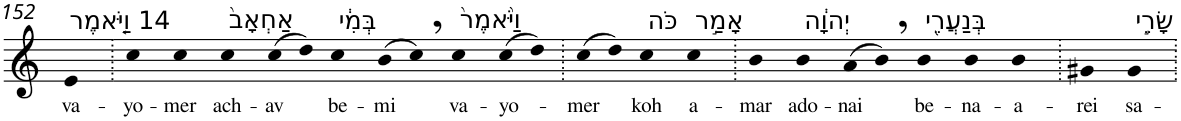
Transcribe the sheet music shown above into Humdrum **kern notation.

**kern	**text
*part1	*part1
*staff1	*staff1
*I"Piano	*
*I'Pno	*
!!LO:PB:g=z
*clefG2	*
*k[]	*
=152	=152
!LO:TX:a:t=14 וַיֹּ֤אמֶר	!
!	!LO:LY:b
4e	va-
=153.	=153.
!	!LO:LY:b
4cc	-yo-
!	!LO:LY:b
4cc	-mer
!LO:TX:a:t=אַחְאָב֙	!
!	!LO:LY:b
4cc	ach-
!	!LO:LY:b
(>8cc	-av
8dd)	.
!LO:TX:a:t=בְּמִ֔י	!
!	!LO:LY:b
4cc	be-
!	!LO:LY:b
(>8b	-mi
8cc,)	.
!LO:TX:a:t=וַיֹּ֙אמֶר֙	!
!	!LO:LY:b
4cc	va-
!	!LO:LY:b
(>8cc	-yo-
8dd)	.
=154.	=154.
!	!LO:LY:b
(>8cc	-mer
8dd)	.
!LO:TX:a:t=כֹּה	!
!	!LO:LY:b
4cc	koh
!LO:TX:a:t=אָמַ֣ר	!
!	!LO:LY:b
4cc	a-
=155.	=155.
!	!LO:LY:b
4b	-mar
!LO:TX:a:t=יְהוָ֔ה	!
!	!LO:LY:b
4b	ado-
!	!LO:LY:b
(>8a	-nai
8b,)	.
!LO:TX:a:t=בְּנַעֲרֵ֖י	!
!	!LO:LY:b
4b	be-
!	!LO:LY:b
4b	-na-
!	!LO:LY:b
4b	-a-
=156.	=156.
!	!LO:LY:b
4g#X	-rei
!LO:TX:a:t=שָׂרֵ֣י	!
!	!LO:LY:b
4g#	sa-
=.	=.
*-	*-
